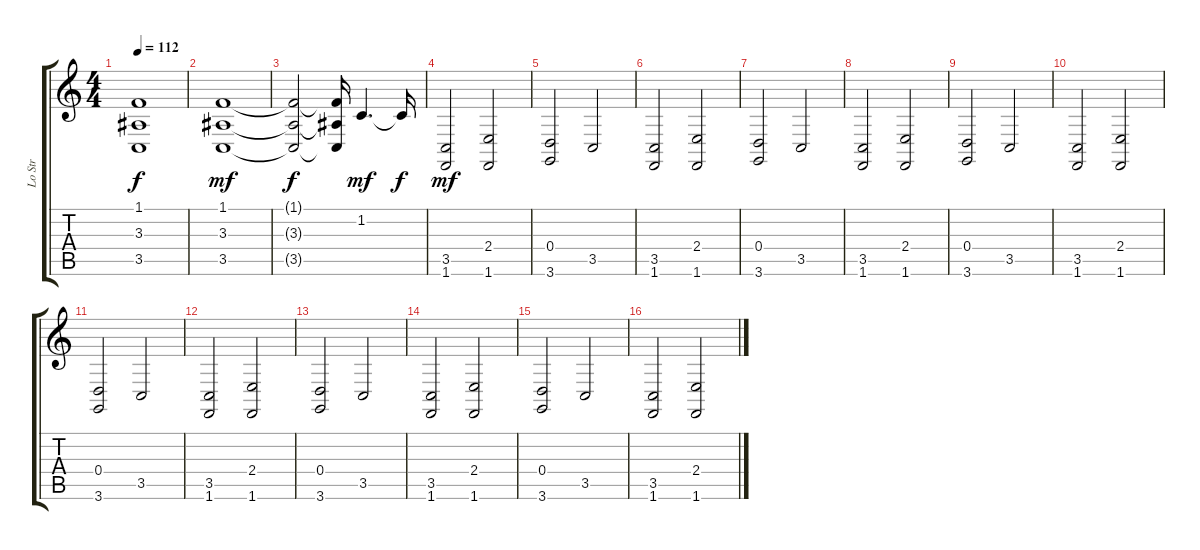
\track ("Lo Str" "Lo Str") {instrument stringensemble1}
\staff {score tabs}
\tuning (E4 B3 G3 D3 A2 E2) {hide}
\ts (4 4)
\tempo 112
\clef g2
\ks c
(1.1{t} 3.3{t} 3.5{t}).1{dy f} |
(1.1 3.3 3.5).1{dy mf} |
(1.1{t} 3.3{t} 3.5{t}).2{dy f} (1.1{t} 3.3{t} 3.5{t}).16 1.2.4{d dy mf} 1.2{t}.16{dy f} |
(3.5 1.6).2{dy mf} (2.4 1.6).2 |
(0.4 3.6).2 3.5.2 |
(3.5 1.6).2 (2.4 1.6).2 |
(0.4 3.6).2 3.5.2 |
(3.5 1.6).2 (2.4 1.6).2 |
(0.4 3.6).2 3.5.2 |
(3.5 1.6).2 (2.4 1.6).2 |
(0.4 3.6).2 3.5.2 |
(3.5 1.6).2 (2.4 1.6).2 |
(0.4 3.6).2 3.5.2 |
(3.5 1.6).2 (2.4 1.6).2 |
(0.4 3.6).2 3.5.2 |
(3.5 1.6).2 (2.4 1.6).2
